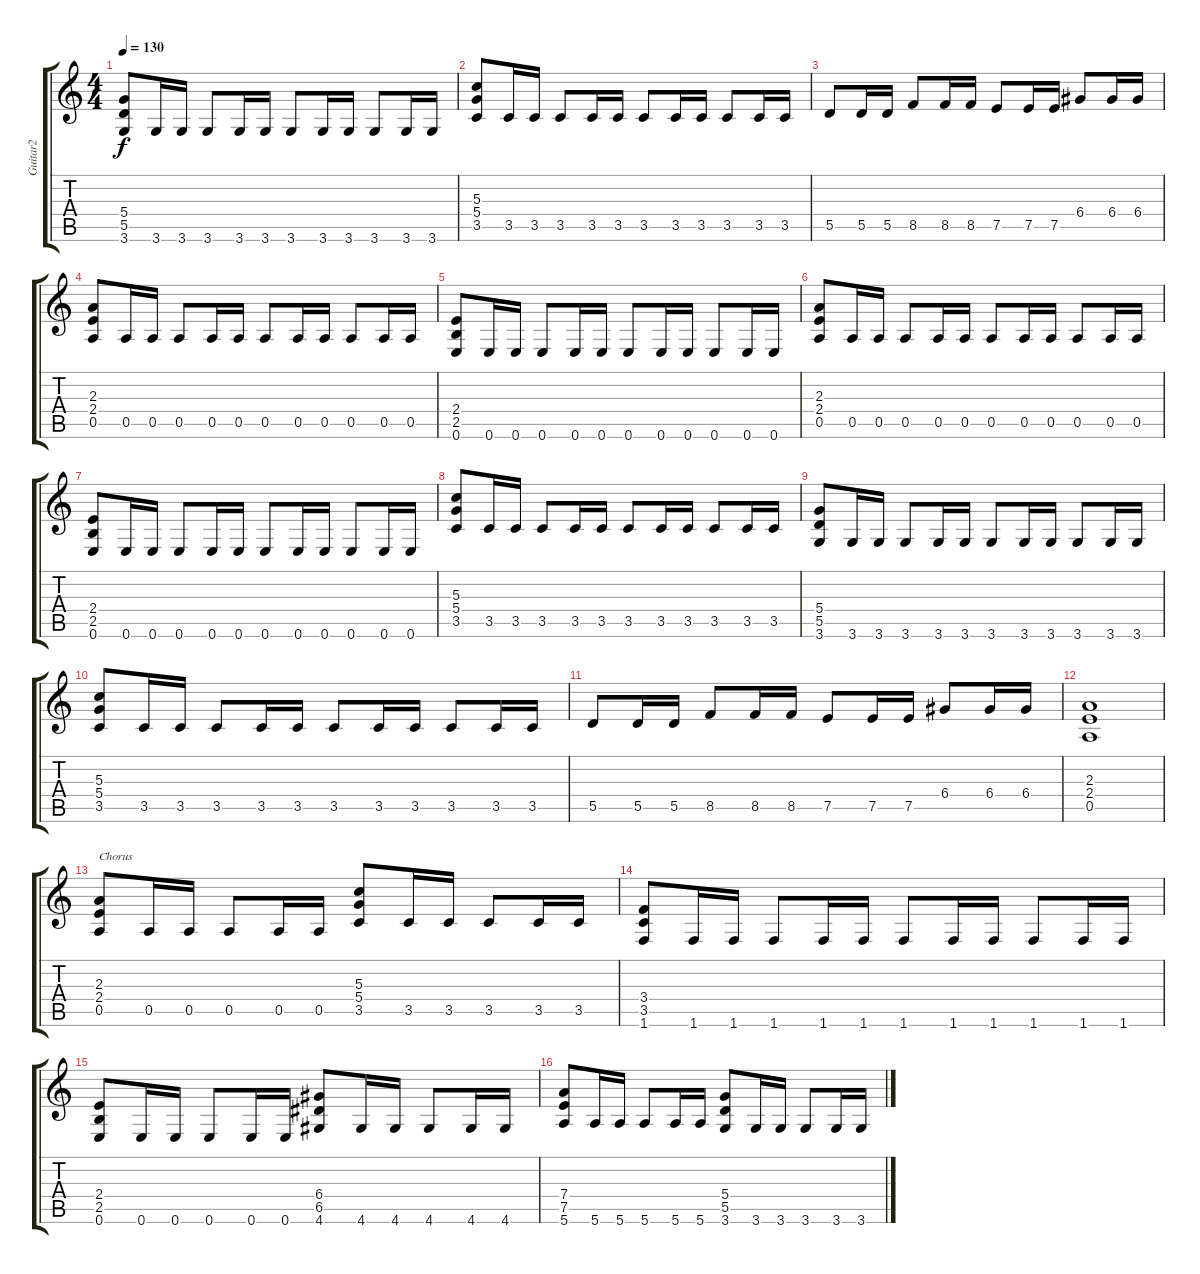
\track ("Guitar2" "Guitar2") {instrument overdrivenguitar}
\staff {score tabs}
\tuning (E4 B3 G3 D3 A2 E2) {hide}
\ts (4 4)
\tempo 130
\clef g2
\ks c
(5.4 5.5 3.6).8{dy f} 3.6.16 3.6.16 3.6.8 3.6.16 3.6.16 3.6.8 3.6.16 3.6.16 3.6.8 3.6.16 3.6.16 |
(5.3 5.4 3.5).8 3.5.16 3.5.16 3.5.8 3.5.16 3.5.16 3.5.8 3.5.16 3.5.16 3.5.8 3.5.16 3.5.16 |
5.5.8 5.5.16 5.5.16 8.5.8 8.5.16 8.5.16 7.5.8 7.5.16 7.5.16 6.4.8 6.4.16 6.4.16 |
(2.3 2.4 0.5).8 0.5.16 0.5.16 0.5.8 0.5.16 0.5.16 0.5.8 0.5.16 0.5.16 0.5.8 0.5.16 0.5.16 |
(2.4 2.5 0.6).8 0.6.16 0.6.16 0.6.8 0.6.16 0.6.16 0.6.8 0.6.16 0.6.16 0.6.8 0.6.16 0.6.16 |
(2.3 2.4 0.5).8 0.5.16 0.5.16 0.5.8 0.5.16 0.5.16 0.5.8 0.5.16 0.5.16 0.5.8 0.5.16 0.5.16 |
(2.4 2.5 0.6).8 0.6.16 0.6.16 0.6.8 0.6.16 0.6.16 0.6.8 0.6.16 0.6.16 0.6.8 0.6.16 0.6.16 |
(5.3 5.4 3.5).8 3.5.16 3.5.16 3.5.8 3.5.16 3.5.16 3.5.8 3.5.16 3.5.16 3.5.8 3.5.16 3.5.16 |
(5.4 5.5 3.6).8 3.6.16 3.6.16 3.6.8 3.6.16 3.6.16 3.6.8 3.6.16 3.6.16 3.6.8 3.6.16 3.6.16 |
(5.3 5.4 3.5).8 3.5.16 3.5.16 3.5.8 3.5.16 3.5.16 3.5.8 3.5.16 3.5.16 3.5.8 3.5.16 3.5.16 |
5.5.8 5.5.16 5.5.16 8.5.8 8.5.16 8.5.16 7.5.8 7.5.16 7.5.16 6.4.8 6.4.16 6.4.16 |
(2.3 2.4 0.5).1 |
(2.3 2.4 0.5).8{txt "Chorus"} 0.5.16 0.5.16 0.5.8 0.5.16 0.5.16 (5.3 5.4 3.5).8 3.5.16 3.5.16 3.5.8 3.5.16 3.5.16 |
(3.4 3.5 1.6).8 1.6.16 1.6.16 1.6.8 1.6.16 1.6.16 1.6.8 1.6.16 1.6.16 1.6.8 1.6.16 1.6.16 |
(2.4 2.5 0.6).8 0.6.16 0.6.16 0.6.8 0.6.16 0.6.16 (6.4 6.5 4.6).8 4.6.16 4.6.16 4.6.8 4.6.16 4.6.16 |
(7.4 7.5 5.6).8 5.6.16 5.6.16 5.6.8 5.6.16 5.6.16 (5.4 5.5 3.6).8 3.6.16 3.6.16 3.6.8 3.6.16 3.6.16
